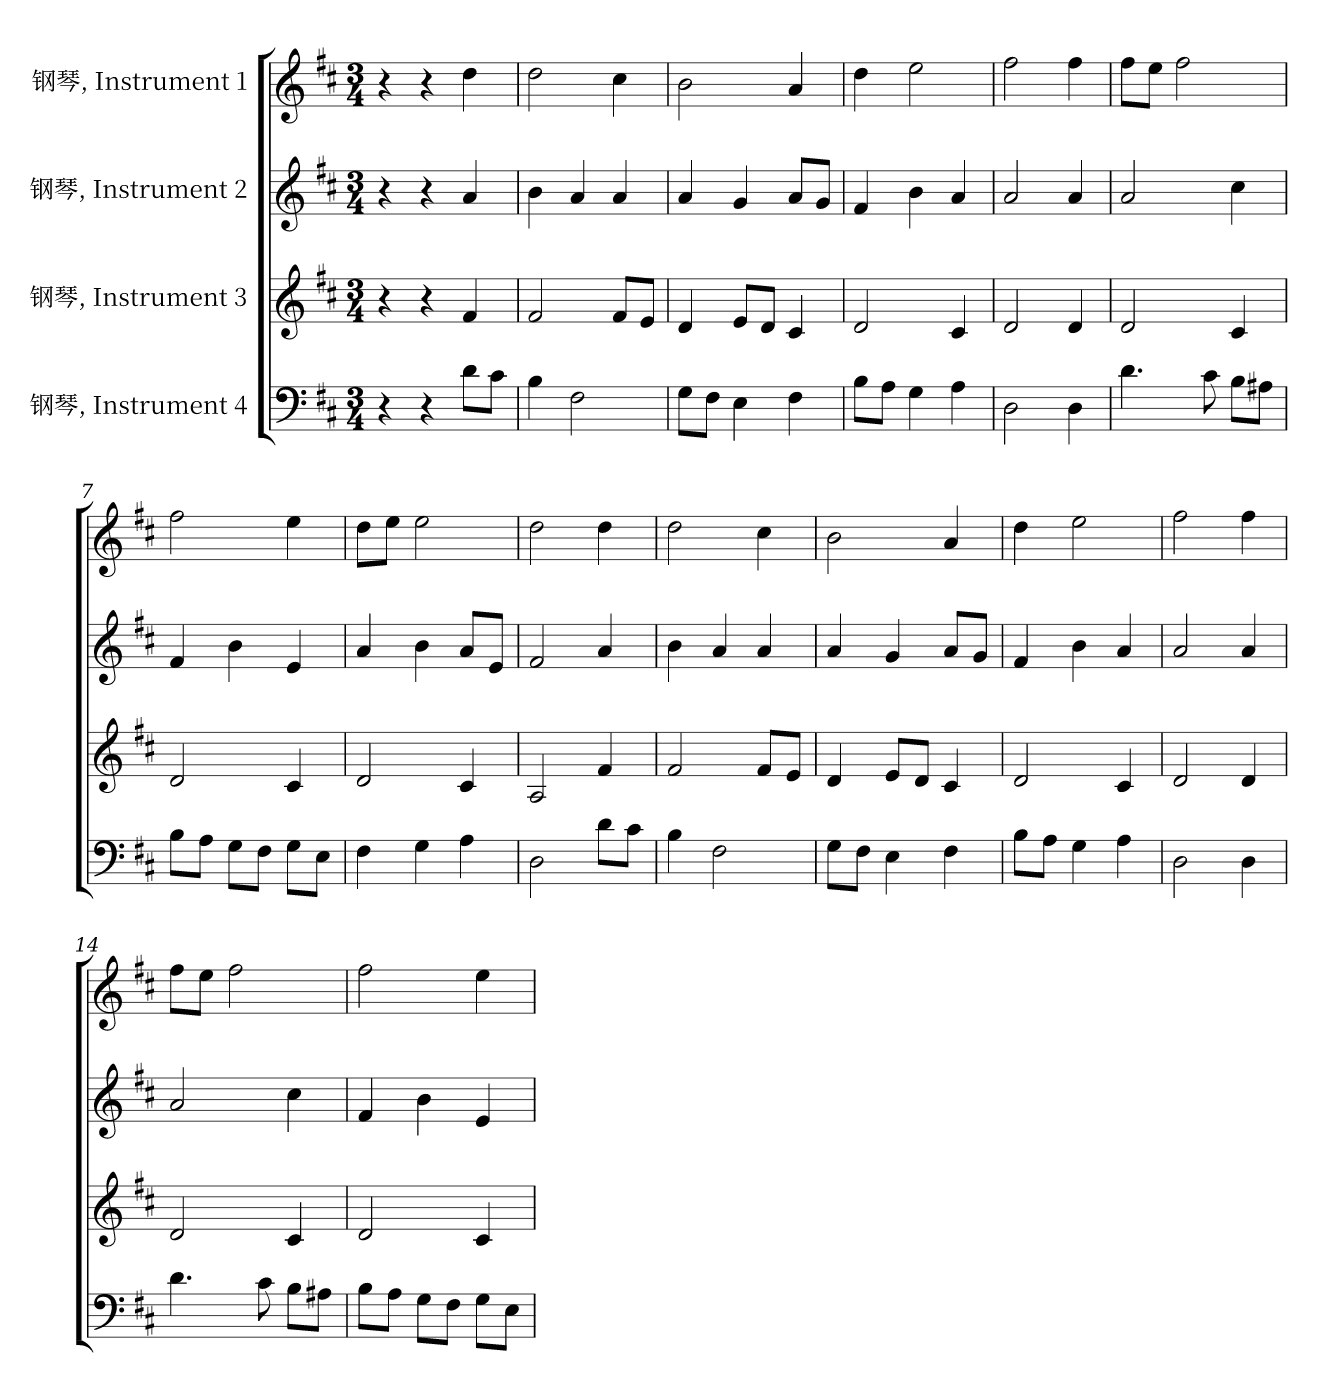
**kern	**kern	**kern	**kern
*part4	*part3	*part2	*part1
*staff4	*staff3	*staff2	*staff1
*I"钢琴, Instrument 4	*I"钢琴, Instrument 3	*I"钢琴, Instrument 2	*I"钢琴, Instrument 1
*clefF4	*clefG2	*clefG2	*clefG2
*k[f#c#]	*k[f#c#]	*k[f#c#]	*k[f#c#]
*M3/4	*M3/4	*M3/4	*M3/4
*MM116	*MM116	*MM116	*MM116
=1	=1	=1	=1
4r	4r	4r	4r
4r	4r	4r	4r
8d\L	4f#/	4a/	4dd\
8c#\J	.	.	.
=2	=2	=2	=2
4B\	2f#/	4b\	2dd\
2F#\	.	4a/	.
.	8f#/L	4a/	4cc#\
.	8e/J	.	.
=3	=3	=3	=3
8G\L	4d/	4a/	2b\
8F#\J	.	.	.
4E\	8e/L	4g/	.
.	8d/J	.	.
4F#\	4c#/	8a/L	4a/
.	.	8g/J	.
=4	=4	=4	=4
8B\L	2d/	4f#/	4dd\
8A\J	.	.	.
4G\	.	4b\	2ee\
4A\	4c#/	4a/	.
=5	=5	=5	=5
2D\	2d/	2a/	2ff#\
4D\	4d/	4a/	4ff#\
=6	=6	=6	=6
4.d\	2d/	2a/	8ff#\L
.	.	.	8ee\J
.	.	.	2ff#\
8c#\	.	.	.
8B\L	4c#/	4cc#\	.
8A#X\J	.	.	.
!!LO:LB:g=z
=7	=7	=7	=7
8B\L	2d/	4f#/	2ff#\
8A\J	.	.	.
8G\L	.	4b\	.
8F#\J	.	.	.
8G\L	4c#/	4e/	4ee\
8E\J	.	.	.
=8	=8	=8	=8
4F#\	2d/	4a/	8dd\L
.	.	.	8ee\J
4G\	.	4b\	2ee\
4A\	4c#/	8a/L	.
.	.	8e/J	.
=9	=9	=9	=9
2D\	2A/	2f#/	2dd\
8d\L	4f#/	4a/	4dd\
8c#\J	.	.	.
=10	=10	=10	=10
4B\	2f#/	4b\	2dd\
2F#\	.	4a/	.
.	8f#/L	4a/	4cc#\
.	8e/J	.	.
=11	=11	=11	=11
8G\L	4d/	4a/	2b\
8F#\J	.	.	.
4E\	8e/L	4g/	.
.	8d/J	.	.
4F#\	4c#/	8a/L	4a/
.	.	8g/J	.
=12	=12	=12	=12
8B\L	2d/	4f#/	4dd\
8A\J	.	.	.
4G\	.	4b\	2ee\
4A\	4c#/	4a/	.
=13	=13	=13	=13
2D\	2d/	2a/	2ff#\
4D\	4d/	4a/	4ff#\
!!LO:LB:g=z
=14	=14	=14	=14
4.d\	2d/	2a/	8ff#\L
.	.	.	8ee\J
.	.	.	2ff#\
8c#\	.	.	.
8B\L	4c#/	4cc#\	.
8A#X\J	.	.	.
=15	=15	=15	=15
8B\L	2d/	4f#/	2ff#\
8A\J	.	.	.
8G\L	.	4b\	.
8F#\J	.	.	.
8G\L	4c#/	4e/	4ee\
8E\J	.	.	.
=	=	=	=
*-	*-	*-	*-
